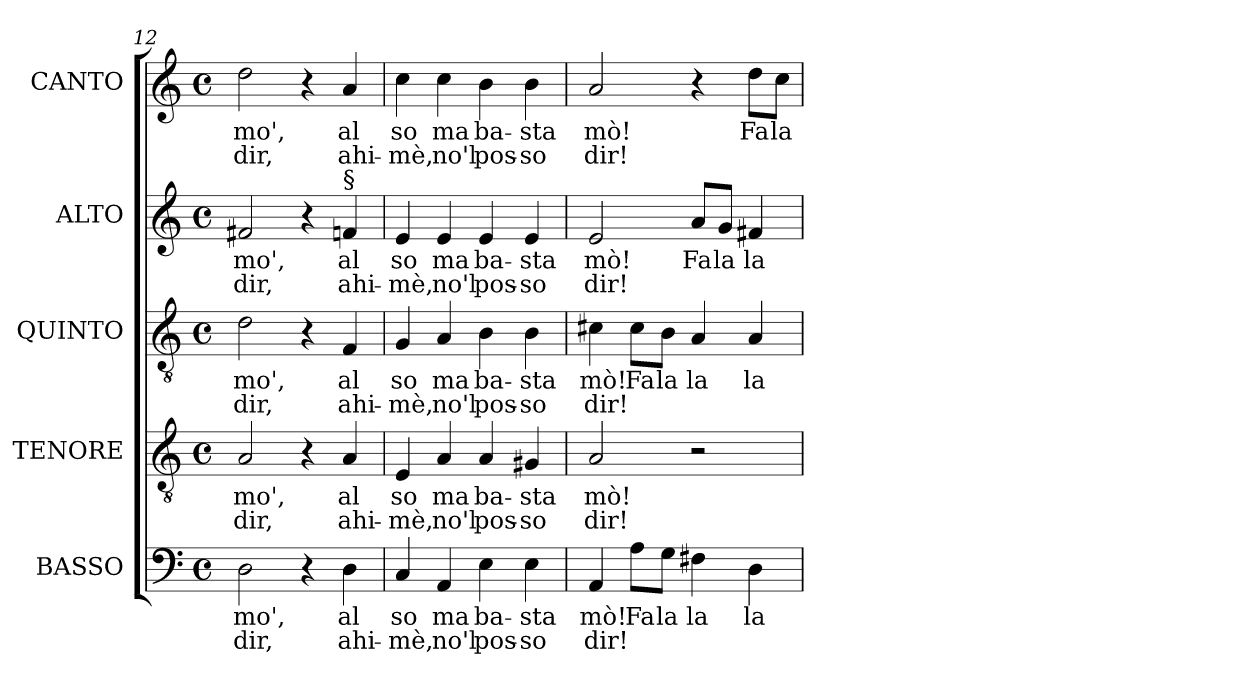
**kern	**text	**text	**kern	**text	**text	**kern	**text	**text	**kern	**text	**text	**kern	**text	**text
*part5	*part5	*part5	*part4	*part4	*part4	*part3	*part3	*part3	*part2	*part2	*part2	*part1	*part1	*part1
*staff5	*staff5	*staff5	*staff4	*staff4	*staff4	*staff3	*staff3	*staff3	*staff2	*staff2	*staff2	*staff1	*staff1	*staff1
*I"BASSO	*	*	*I"TENORE	*	*	*I"QUINTO	*	*	*I"ALTO	*	*	*I"CANTO	*	*
*I'B.	*	*	*I'T.	*	*	*I'Q.	*	*	*I'A.	*	*	*	*	*
*clefF4	*	*	*clefGv2	*	*	*clefGv2	*	*	*clefG2	*	*	*clefG2	*	*
*	*	*	*ITrd7c12	*	*	*ITrd7c12	*	*	*	*	*	*	*	*
*k[]	*	*	*k[]	*	*	*k[]	*	*	*k[]	*	*	*k[]	*	*
*C:	*	*	*C:	*	*	*C:	*	*	*C:	*	*	*C:	*	*
*M4/4	*	*	*M4/4	*	*	*M4/4	*	*	*M4/4	*	*	*M4/4	*	*
*met(c)	*	*	*met(c)	*	*	*met(c)	*	*	*met(c)	*	*	*met(c)	*	*
=12	=12	=12	=12	=12	=12	=12	=12	=12	=12	=12	=12	=12	=12	=12
!	!LO:LY:b:color=#000000	!LO:LY:b:color=#000000	!	!	!	!	!	!	!	!	!	!	!	!
!	!	!	!	!LO:LY:b:color=#000000	!LO:LY:b:color=#000000	!	!	!	!	!	!	!	!	!
!	!	!	!	!	!	!	!LO:LY:b:color=#000000	!LO:LY:b:color=#000000	!	!	!	!	!	!
!	!	!	!	!	!	!	!	!	!	!LO:LY:b:color=#000000	!LO:LY:b:color=#000000	!	!	!
!	!	!	!	!	!	!	!	!	!	!	!	!	!LO:LY:b:color=#000000	!LO:LY:b:color=#000000
2Di\	mo',	dir,	2AAi/	mo',	dir,	2Di\	mo',	dir,	2f#Xi/	mo',	dir,	2ddi\	mo',	dir,
4r	.	.	4r	.	.	4r	.	.	4r	.	.	4r	.	.
!	!LO:LY:b:color=#000000	!LO:LY:b:color=#000000	!	!	!	!	!	!	!	!	!	!	!	!
!	!	!	!	!LO:LY:b:color=#000000	!LO:LY:b:color=#000000	!	!	!	!	!	!	!	!	!
!	!	!	!	!	!	!	!LO:LY:b:color=#000000	!LO:LY:b:color=#000000	!	!	!	!	!	!
!	!	!	!	!	!	!	!	!	!	!LO:LY:b:color=#000000	!LO:LY:b:color=#000000	!	!	!
!	!	!	!	!	!	!	!	!	!LO:TX:a:t=§	!	!	!	!	!
!	!	!	!	!	!	!	!	!	!	!	!	!	!LO:LY:b:color=#000000	!LO:LY:b:color=#000000
4Di\	al	ahi-	4AAi/	al	ahi-	4FFi/	al	ahi-	4fi/	al	ahi-	4ai/	al	ahi-
=13	=13	=13	=13	=13	=13	=13	=13	=13	=13	=13	=13	=13	=13	=13
!	!LO:LY:b:color=#000000	!LO:LY:b:color=#000000	!	!	!	!	!	!	!	!	!	!	!	!
!	!	!	!	!LO:LY:b:color=#000000	!LO:LY:b:color=#000000	!	!	!	!	!	!	!	!	!
!	!	!	!	!	!	!	!LO:LY:b:color=#000000	!LO:LY:b:color=#000000	!	!	!	!	!	!
!	!	!	!	!	!	!	!	!	!	!LO:LY:b:color=#000000	!LO:LY:b:color=#000000	!	!	!
!	!	!	!	!	!	!	!	!	!	!	!	!	!LO:LY:b:color=#000000	!LO:LY:b:color=#000000
4Ci/	so	-mè,	4EEi/	so	-mè,	4GGi/	so	-mè,	4ei/	so	-mè,	4cci\	so	-mè,
!	!LO:LY:b:color=#000000	!LO:LY:b:color=#000000	!	!	!	!	!	!	!	!	!	!	!	!
!	!	!	!	!LO:LY:b:color=#000000	!LO:LY:b:color=#000000	!	!	!	!	!	!	!	!	!
!	!	!	!	!	!	!	!LO:LY:b:color=#000000	!LO:LY:b:color=#000000	!	!	!	!	!	!
!	!	!	!	!	!	!	!	!	!	!LO:LY:b:color=#000000	!LO:LY:b:color=#000000	!	!	!
!	!	!	!	!	!	!	!	!	!	!	!	!	!LO:LY:b:color=#000000	!LO:LY:b:color=#000000
4AAi/	ma	no'l	4AAi/	ma	no'l	4AAi/	ma	no'l	4ei/	ma	no'l	4cci\	ma	no'l
!	!LO:LY:b:color=#000000	!LO:LY:b:color=#000000	!	!	!	!	!	!	!	!	!	!	!	!
!	!	!	!	!LO:LY:b:color=#000000	!LO:LY:b:color=#000000	!	!	!	!	!	!	!	!	!
!	!	!	!	!	!	!	!LO:LY:b:color=#000000	!LO:LY:b:color=#000000	!	!	!	!	!	!
!	!	!	!	!	!	!	!	!	!	!LO:LY:b:color=#000000	!LO:LY:b:color=#000000	!	!	!
!	!	!	!	!	!	!	!	!	!	!	!	!	!LO:LY:b:color=#000000	!LO:LY:b:color=#000000
4Ei\	ba-	pos-	4AAi/	ba-	pos-	4BBi\	ba-	pos-	4ei/	ba-	pos-	4bi\	ba-	pos-
!	!LO:LY:b:color=#000000	!LO:LY:b:color=#000000	!	!	!	!	!	!	!	!	!	!	!	!
!	!	!	!	!LO:LY:b:color=#000000	!LO:LY:b:color=#000000	!	!	!	!	!	!	!	!	!
!	!	!	!	!	!	!	!LO:LY:b:color=#000000	!LO:LY:b:color=#000000	!	!	!	!	!	!
!	!	!	!	!	!	!	!	!	!	!LO:LY:b:color=#000000	!LO:LY:b:color=#000000	!	!	!
!	!	!	!	!	!	!	!	!	!	!	!	!	!LO:LY:b:color=#000000	!LO:LY:b:color=#000000
4Ei\	-sta	-so	4GG#Xi/	-sta	-so	4BBi\	-sta	-so	4ei/	-sta	-so	4bi\	-sta	-so
=14	=14	=14	=14	=14	=14	=14	=14	=14	=14	=14	=14	=14	=14	=14
!	!LO:LY:b:color=#000000	!LO:LY:b:color=#000000	!	!	!	!	!	!	!	!	!	!	!	!
!	!	!	!	!LO:LY:b:color=#000000	!LO:LY:b:color=#000000	!	!	!	!	!	!	!	!	!
!	!	!	!	!	!	!	!LO:LY:b:color=#000000	!LO:LY:b:color=#000000	!	!	!	!	!	!
!	!	!	!	!	!	!	!	!	!	!LO:LY:b:color=#000000	!LO:LY:b:color=#000000	!	!	!
!	!	!	!	!	!	!	!	!	!	!	!	!	!LO:LY:b:color=#000000	!LO:LY:b:color=#000000
4AAi/	mò!	dir!	2AAi/	mò!	dir!	4C#Xi\	mò!	dir!	2ei/	mò!	dir!	2ai/	mò!	dir!
!	!LO:LY:b:color=#000000	!	!	!	!	!	!	!	!	!	!	!	!	!
!	!	!	!	!	!	!	!LO:LY:b:color=#000000	!	!	!	!	!	!	!
8Ai\L	Fa	.	.	.	.	8C#i\L	Fa	.	.	.	.	.	.	.
!	!LO:LY:b:color=#000000	!	!	!	!	!	!	!	!	!	!	!	!	!
!	!	!	!	!	!	!	!LO:LY:b:color=#000000	!	!	!	!	!	!	!
8Gi\J	la	.	.	.	.	8BBi\J	la	.	.	.	.	.	.	.
!	!LO:LY:b:color=#000000	!	!	!	!	!	!	!	!	!	!	!	!	!
!	!	!	!	!	!	!	!LO:LY:b:color=#000000	!	!	!	!	!	!	!
!	!	!	!	!	!	!	!	!	!	!LO:LY:b:color=#000000	!	!	!	!
4F#Xi\	la	.	2r	.	.	4AAi/	la	.	8ai/L	Fa	.	4r	.	.
!	!	!	!	!	!	!	!	!	!	!LO:LY:b:color=#000000	!	!	!	!
.	.	.	.	.	.	.	.	.	8gi/J	la	.	.	.	.
!	!LO:LY:b:color=#000000	!	!	!	!	!	!	!	!	!	!	!	!	!
!	!	!	!	!	!	!	!LO:LY:b:color=#000000	!	!	!	!	!	!	!
!	!	!	!	!	!	!	!	!	!	!LO:LY:b:color=#000000	!	!	!	!
!	!	!	!	!	!	!	!	!	!	!	!	!	!LO:LY:b:color=#000000	!
4Di\	la	.	.	.	.	4AAi/	la	.	4f#Xi/	la	.	8ddi\L	Fa	.
!	!	!	!	!	!	!	!	!	!	!	!	!	!LO:LY:b:color=#000000	!
.	.	.	.	.	.	.	.	.	.	.	.	8cci\J	la	.
=	=	=	=	=	=	=	=	=	=	=	=	=	=	=
*-	*-	*-	*-	*-	*-	*-	*-	*-	*-	*-	*-	*-	*-	*-
